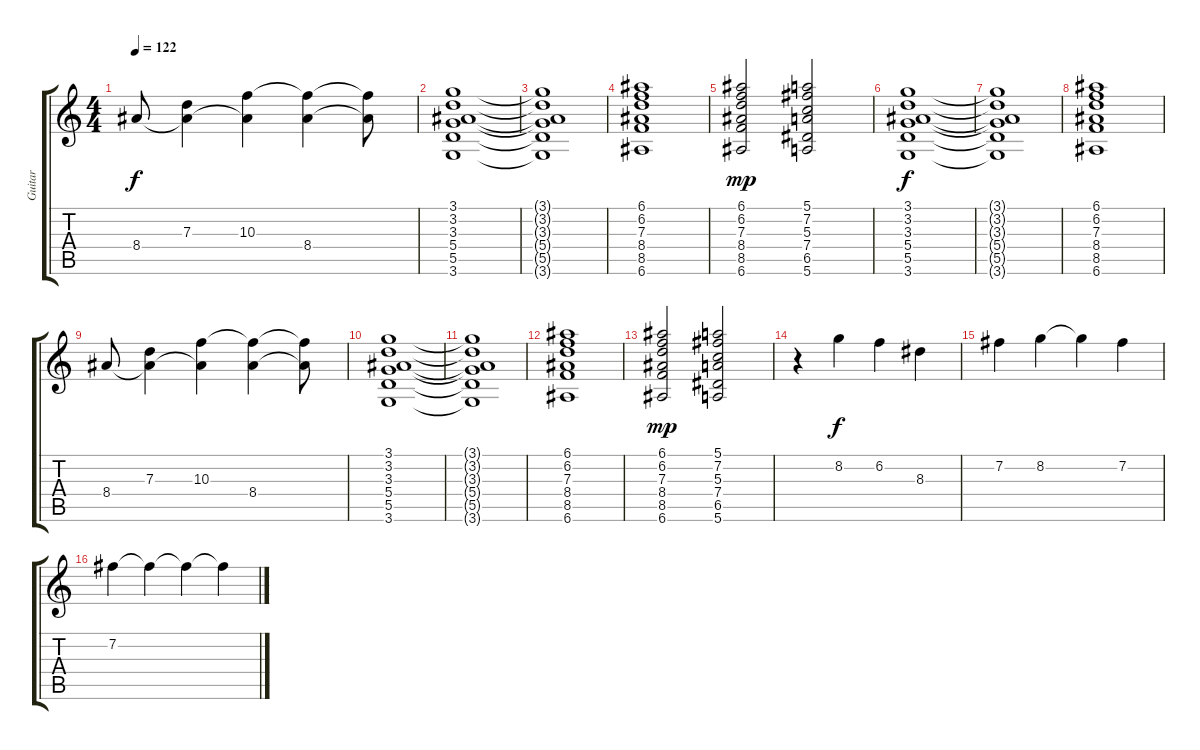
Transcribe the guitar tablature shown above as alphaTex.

\track ("Guitar" "Guitar") {mute instrument electricguitarjazz}
\staff {score tabs}
\tuning (E4 B3 G3 D3 A2 E2) {hide}
\ts (4 4)
\tempo 122
\clef g2
\ks c
8.4.8{dy f} (7.3 8.4{t}).4 (10.3 8.4{t}).4 (10.3{t} 8.4).4 (10.3{t} 8.4{t}).8 |
(3.1 3.2 3.3 5.4 5.5 3.6).1 |
(3.1{t} 3.2{t} 3.3{t} 5.4{t} 5.5{t} 3.6{t}).1 |
(6.1 6.2 7.3 8.4 8.5 6.6).1 |
(6.1 6.2 7.3 8.4 8.5 6.6).2{dy mp} (5.1 7.2 5.3 7.4 6.5 5.6).2 |
(3.1 3.2 3.3 5.4 5.5 3.6).1{dy f} |
(3.1{t} 3.2{t} 3.3{t} 5.4{t} 5.5{t} 3.6{t}).1 |
(6.1 6.2 7.3 8.4 8.5 6.6).1 |
8.4.8 (7.3 8.4{t}).4 (10.3 8.4{t}).4 (10.3{t} 8.4).4 (10.3{t} 8.4{t}).8 |
(3.1 3.2 3.3 5.4 5.5 3.6).1 |
(3.1{t} 3.2{t} 3.3{t} 5.4{t} 5.5{t} 3.6{t}).1 |
(6.1 6.2 7.3 8.4 8.5 6.6).1 |
(6.1 6.2 7.3 8.4 8.5 6.6).2{dy mp} (5.1 7.2 5.3 7.4 6.5 5.6).2 |
r.4 8.2.4{dy f} 6.2.4 8.3.4 |
7.2.4 8.2.4 8.2{t}.4 7.2.4 |
7.2.4 7.2{t}.4 7.2{t}.4 7.2{t}.4
